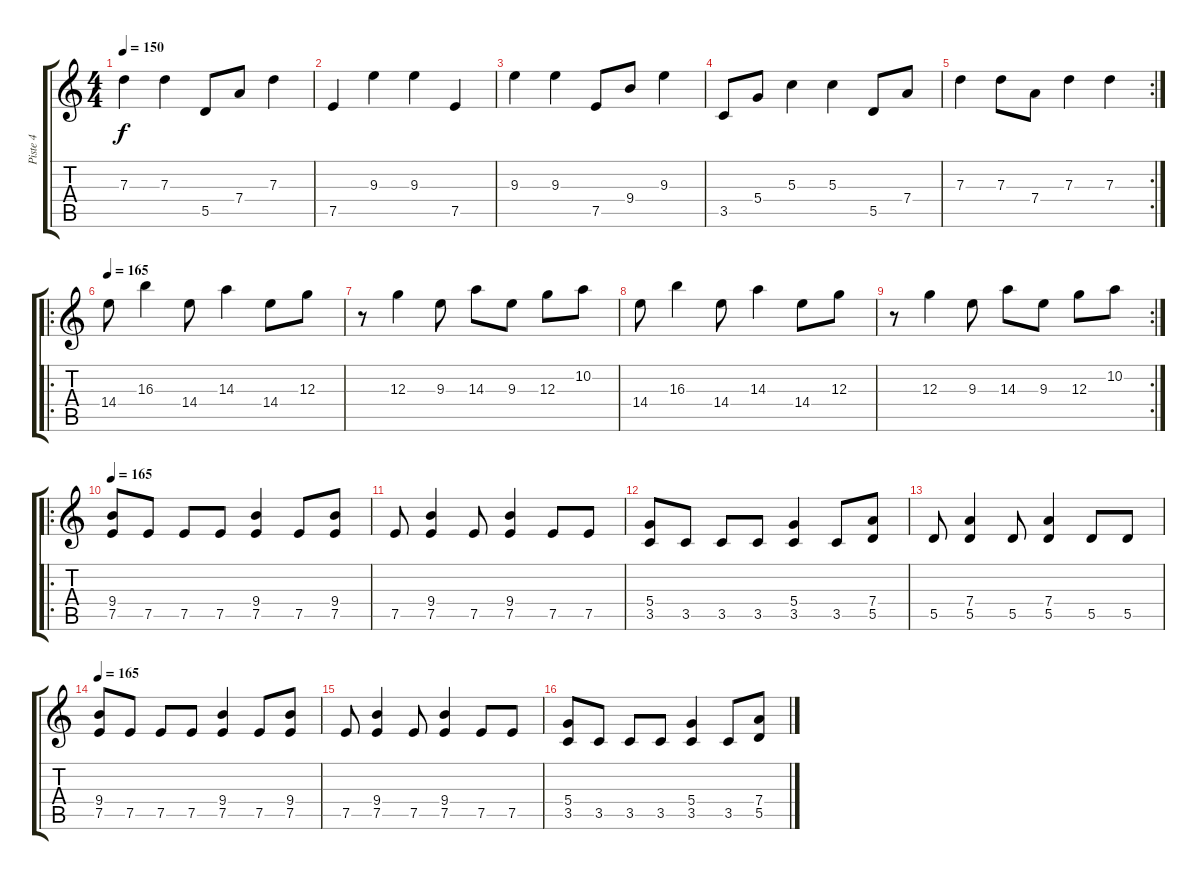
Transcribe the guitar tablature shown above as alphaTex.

\track ("Piste 4" "Piste 4") {instrument electricguitarclean}
\staff {score tabs}
\tuning (E4 B3 G3 D3 A2 E2) {hide}
\ts (4 4)
\tempo 150
\clef g2
\ks c
7.3.4{dy f} 7.3.4 5.5.8 7.4.8 7.3.4 |
7.5.4 9.3.4 9.3.4 7.5.4 |
9.3.4 9.3.4 7.5.8 9.4.8 9.3.4 |
3.5.8 5.4.8 5.3.4 5.3.4 5.5.8 7.4.8 |
\rc 2
7.3.4 7.3.8 7.4.8 7.3.4 7.3.4 |
\ro
\tempo 165
14.4.8 16.3.4 14.4.8 14.3.4 14.4.8 12.3.8 |
r.8 12.3.4 9.3.8 14.3.8 9.3.8 12.3.8 10.2.8 |
14.4.8 16.3.4 14.4.8 14.3.4 14.4.8 12.3.8 |
\rc 2
r.8 12.3.4 9.3.8 14.3.8 9.3.8 12.3.8 10.2.8 |
\ro
\tempo 165
(9.4 7.5).8{instrument distortionguitar} 7.5.8 7.5.8 7.5.8 (9.4 7.5).4 7.5.8 (9.4 7.5).8 |
7.5.8 (9.4 7.5).4 7.5.8 (9.4 7.5).4 7.5.8 7.5.8 |
(5.4 3.5).8 3.5.8 3.5.8 3.5.8 (5.4 3.5).4 3.5.8 (7.4 5.5).8 |
5.5.8 (7.4 5.5).4 5.5.8 (7.4 5.5).4 5.5.8 5.5.8 |
\tempo 165
(9.4 7.5).8{instrument distortionguitar} 7.5.8 7.5.8 7.5.8 (9.4 7.5).4 7.5.8 (9.4 7.5).8 |
7.5.8 (9.4 7.5).4 7.5.8 (9.4 7.5).4 7.5.8 7.5.8 |
(5.4 3.5).8 3.5.8 3.5.8 3.5.8 (5.4 3.5).4 3.5.8 (7.4 5.5).8
